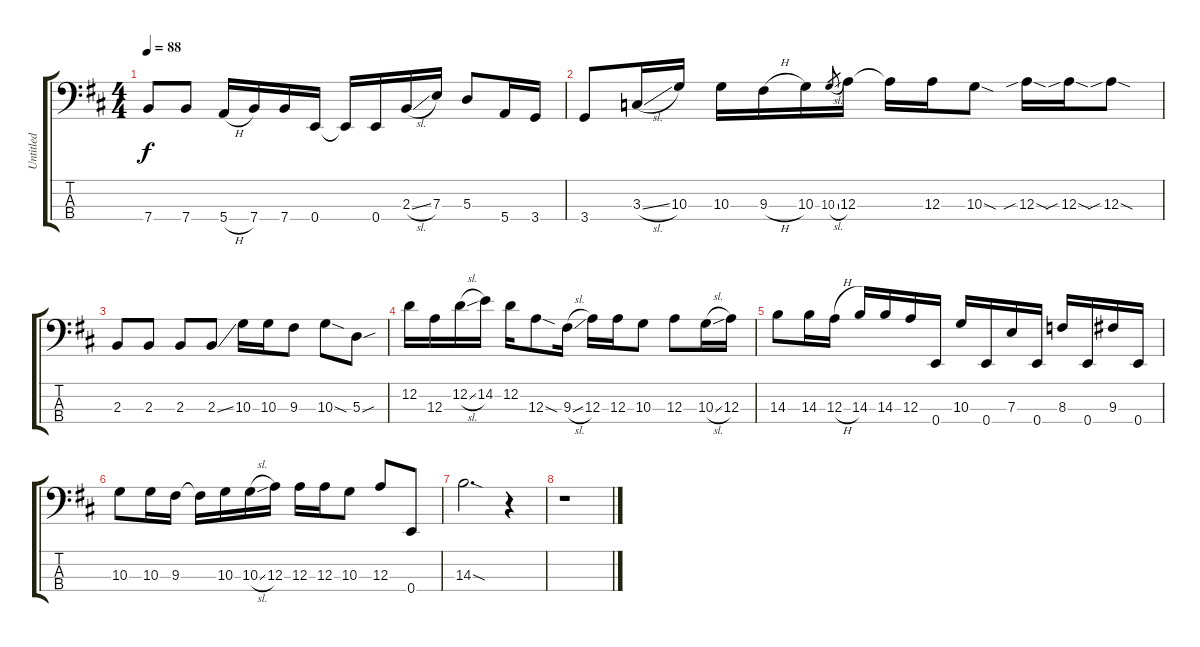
\track ("Untitled" "Untitled") {instrument electricbassfinger}
\staff {score tabs}
\tuning (G2 D2 A1 E1) {hide}
\ts (4 4)
\tempo 88
\clef f4
\ks d
7.4.8{dy f} 7.4.8 5.4{h}.16 7.4.16 7.4.16 0.4.16 0.4{t}.16 0.4.16 2.3{sl}.16 7.3.16 5.3.8 5.4.16 3.4.16 |
3.4.8 3.3{sl}.16 10.3.16 10.3.16 9.3{h}.16 10.3.16 10.3{sl}.8{gr} 12.3.16 12.3{t}.16 12.3.16 10.3{sod}.8 12.3{sib sod}.16 12.3{sib sod}.16 12.3{sib sod}.8 |
2.3.8 2.3.8 2.3.8 2.3{ss}.8 10.3.16 10.3.16 9.3.8 10.3{sod}.8 5.3{sou}.8 |
12.2.16 12.3.16 12.2{sl}.16 14.2.16 12.2.16 12.3{sod}.8 9.3{sl}.16 12.3.16 12.3.16 10.3.8 12.3.8 10.3{sl}.16 12.3.16 |
14.3.8 14.3.16 12.3{h}.16 14.3.16 14.3.16 12.3.16 0.4.16 10.3.16 0.4.16 7.3.16 0.4.16 8.3.16 0.4.16 9.3.16 0.4.16 |
10.3.8 10.3.16 9.3.16 9.3{t}.16 10.3.16 10.3{sl}.16 12.3.16 12.3.16 12.3.16 10.3.8 12.3.8 0.4.8 |
14.3{sod}.2{d} r.4 |
r.1
